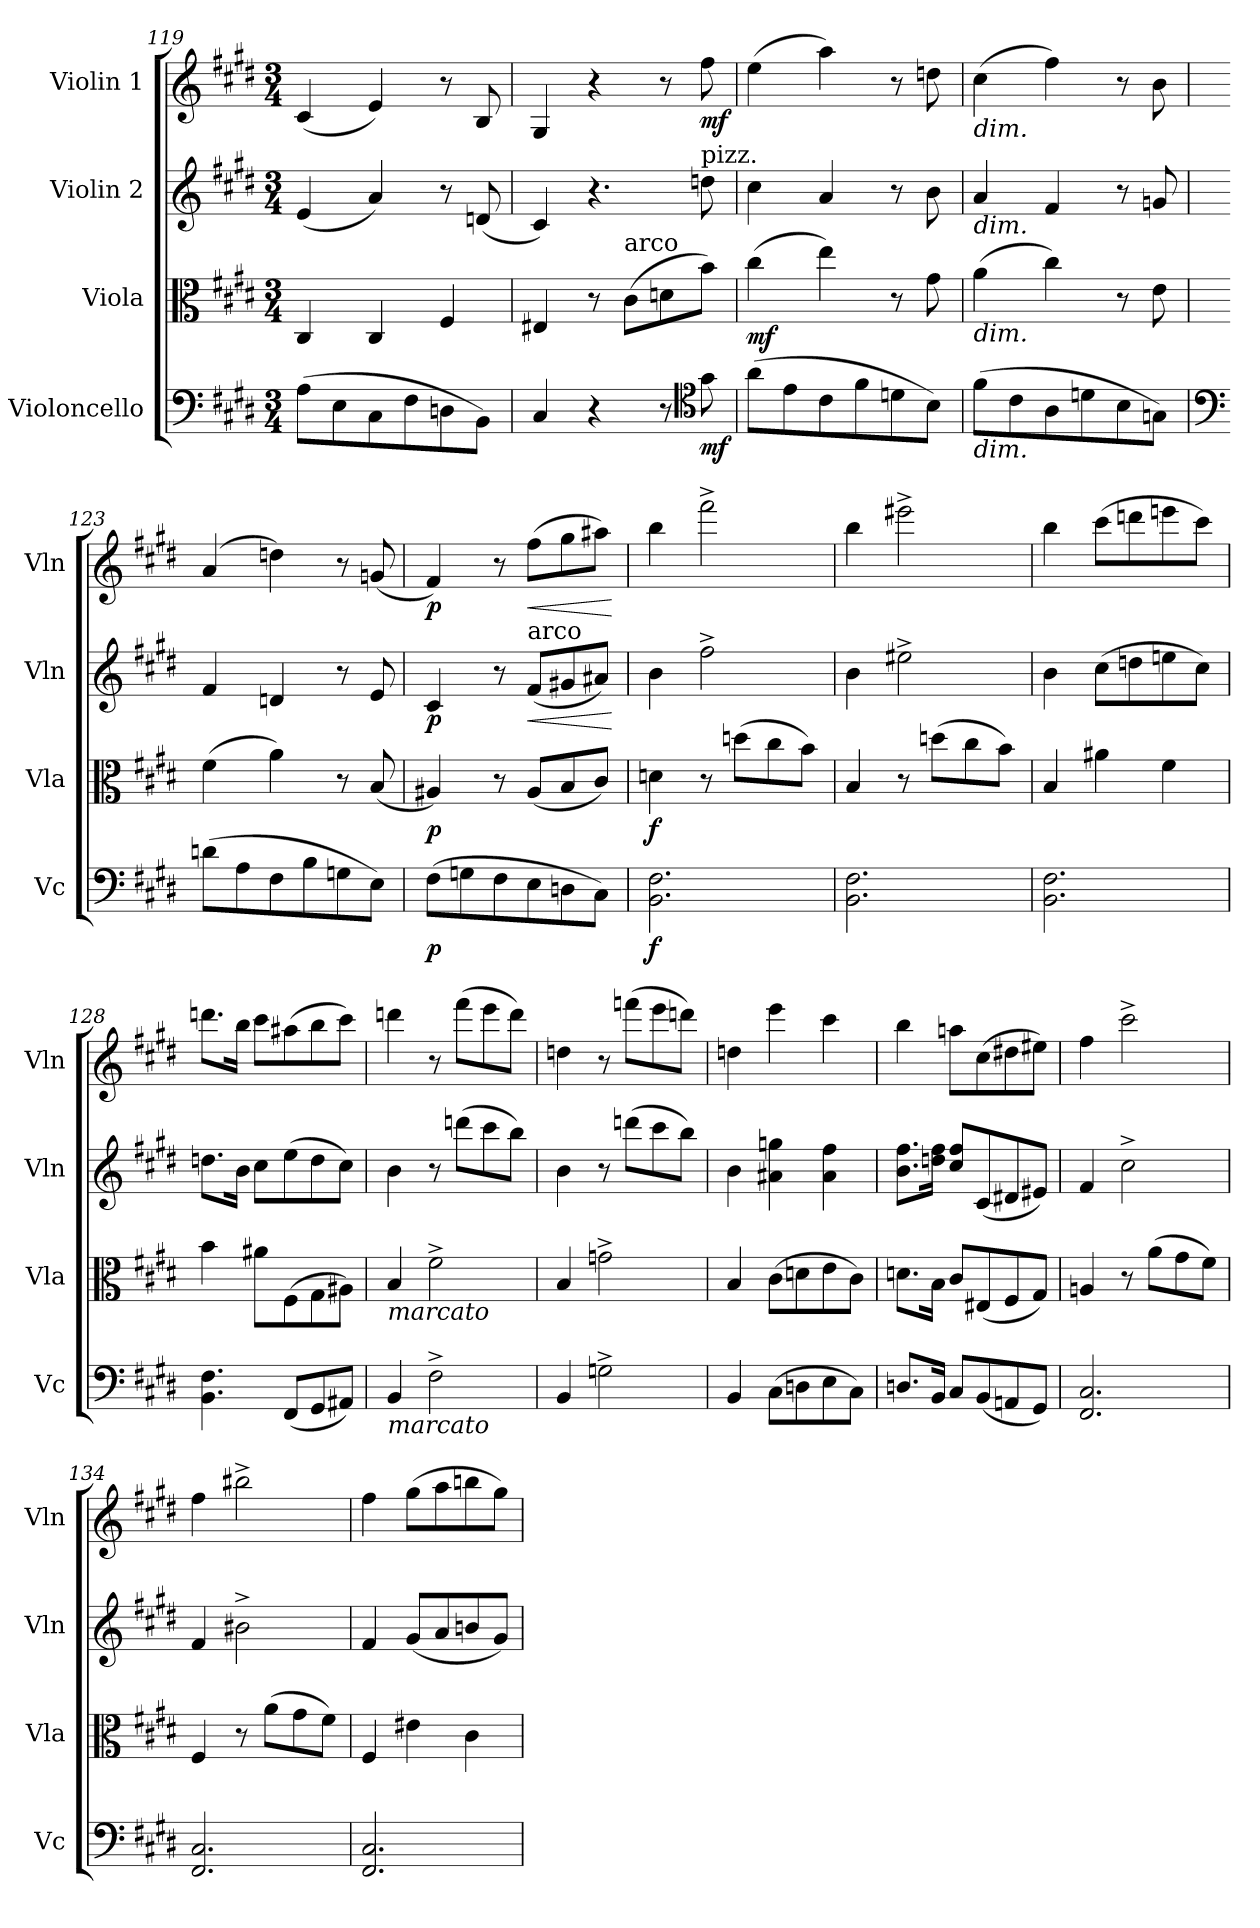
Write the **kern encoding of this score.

**kern	**dynam	**kern	**dynam	**kern	**dynam	**kern	**dynam
*part4	*part4	*part3	*part3	*part2	*part2	*part1	*part1
*staff4	*staff4	*staff3	*staff3	*staff2	*staff2	*staff1	*staff1
*I"Violoncello	*	*I"Viola	*	*I"Violin 2	*	*I"Violin 1	*
*I'Vc	*	*I'Vla	*	*I'Vln	*	*I'Vln	*
*clefF4	*	*clefC3	*	*clefG2	*	*clefG2	*
*k[f#c#g#d#]	*	*k[f#c#g#d#]	*	*k[f#c#g#d#]	*	*k[f#c#g#d#]	*
*M3/4	*	*M3/4	*	*M3/4	*	*M3/4	*
=119	=119	=119	=119	=119	=119	=119	=119
(>8A\L	.	4C#/	.	(<4e/	.	(<4c#/	.
8E\	.	.	.	.	.	.	.
8C#\	.	4C#/	.	4a/)	.	4e/)	.
8F#\	.	.	.	.	.	.	.
8Dn\	.	4F#/	.	8r	.	8r	.
8BB\J)	.	.	.	(<8dn/	.	8B/	.
=120	=120	=120	=120	=120	=120	=120	=120
4C#/	.	4E#X/	.	4c#/)	.	4G#/	.
4r	.	8r	.	4.r	.	4r	.
!	!	!LO:TX:a:t=arco	!	!	!	!	!
.	.	(>8c#\L	.	.	.	.	.
8r	.	8dn\	.	.	.	8r	.
*clefC4	*	*	*	*	*	*	*
!	!	!	!	!LO:TX:a:t=pizz.	!	!	!
!	!LO:DY:b	!	!	!	!LO:DY:b	!	!
!	!	!	!	!	!LO:DY:n=1:b	!	!LO:DY:b
8g#\	mf	8b\J)	.	8ddn\	mf mf	8ff#\	mf
=121	=121	=121	=121	=121	=121	=121	=121
!	!	!	!LO:DY:b	!	!	!	!
(>8a\L	.	(>4cc#\	mf	4cc#\	.	(>4ee\	.
8e\	.	.	.	.	.	.	.
8c#\	.	4ee\)	.	4a/	.	4aa\)	.
8f#\	.	.	.	.	.	.	.
8dn\	.	8r	.	8r	.	8r	.
8B\J)	.	8g#\	.	8b\	.	8ddn\	.
!!LO:LB:g=z
=122	=122	=122	=122	=122	=122	=122	=122
!	!	!	!	!	!	!LO:TX:b:i:t=dim.	!
!	!	!	!	!LO:TX:b:i:t=dim.	!	!	!
!	!	!LO:TX:b:i:t=dim.	!	!	!	!	!
!LO:TX:b:i:t=dim.	!	!	!	!	!	!	!
(>8f#\L	.	(>4a\	.	4a/	.	(>4cc#\	.
8c#\	.	.	.	.	.	.	.
8A\	.	4cc#\)	.	4f#/	.	4ff#\)	.
8dn\	.	.	.	.	.	.	.
8B\	.	8r	.	8r	.	8r	.
8Gn\J)	.	8e\	.	8gn/	.	8b\	.
=123	=123	=123	=123	=123	=123	=123	=123
*clefF4	*	*	*	*	*	*	*
(>8dn\L	.	(>4f#\	.	4f#/	.	(>4a/	.
8A\	.	.	.	.	.	.	.
8F#\	.	4a\)	.	4dn/	.	4ddn\)	.
8B\	.	.	.	.	.	.	.
8Gn\	.	8r	.	8r	.	8r	.
8E\J)	.	(<8B/	.	8e/	.	(<8gn/	.
=124	=124	=124	=124	=124	=124	=124	=124
!	!LO:DY:b	!	!LO:DY:b	!	!LO:DY:b	!	!LO:DY:b
(>8F#\L	p	4A#X/)	p	4c#/	p	4f#/)	p
8Gn\	.	.	.	.	.	.	.
8F#\	.	8r	.	8r	.	8r	.
!	!	!	!	!LO:TX:a:t=arco	!	!	!
!	!	!	!	!	!LO:HP:b	!	!LO:HP:b
8E\	.	(<8A#/L	.	(<8f#/L	<	(>8ff#\L	<
8Dn\	.	8B/	.	8g#X/	.	8gg#\	.
8C#\J)	.	8c#/J)	.	8a#X/J)	.	8aa#X\J)	.
.	.	.	.	.	[	.	[
=125	=125	=125	=125	=125	=125	=125	=125
!	!LO:DY:b	!	!LO:DY:b	!	!LO:DY:b	!	!LO:DY:b
2.BB\ 2.F#\	f	4dn\	f	4b\	other-dynamics	4bb\	other-dynamics
.	.	8r	.	2ff#^\	.	2fff#^\	.
.	.	(>8ddn\L	.	.	.	.	.
.	.	8cc#\	.	.	.	.	.
.	.	8b\J)	.	.	.	.	.
=126	=126	=126	=126	=126	=126	=126	=126
2.BB\ 2.F#\	.	4B/	.	4b\	.	4bb\	.
.	.	8r	.	2ee#X^\	.	2eee#X^\	.
.	.	(>8ddn\L	.	.	.	.	.
.	.	8cc#\	.	.	.	.	.
.	.	8b\J)	.	.	.	.	.
=127	=127	=127	=127	=127	=127	=127	=127
2.BB\ 2.F#\	.	4B/	.	4b\	.	4bb\	.
.	.	4a#X\	.	(>8cc#\L	.	(>8ccc#\L	.
.	.	.	.	8ddn\	.	8dddn\	.
.	.	4f#\	.	8een\	.	8eeen\	.
.	.	.	.	8cc#\J)	.	8ccc#\J)	.
!!LO:LB:g=z
=128	=128	=128	=128	=128	=128	=128	=128
4.BB\ 4.F#\	.	4b\	.	8.ddn\L	.	8.dddn\L	.
.	.	.	.	16b\Jk	.	16bb\Jk	.
.	.	8a#X\L	.	8cc#\L	.	8ccc#\L	.
(<8FF#/L	.	(>8F#\	.	(>8ee\	.	(>8aa#X\	.
8GG#/	.	8G#\	.	8dd\	.	8bb\	.
8AA#X/J)	.	8A#X\J)	.	8cc#\J)	.	8ccc#\J)	.
=129	=129	=129	=129	=129	=129	=129	=129
!	!	!LO:TX:b:i:t=marcato	!	!	!	!	!
!LO:TX:b:i:t=marcato	!	!	!	!	!	!	!
4BB/	.	4B/	.	4b\	.	4dddn\	.
2F#^\	.	2f#^\	.	8r	.	8r	.
.	.	.	.	(>8dddn\L	.	(>8fff#\L	.
.	.	.	.	8ccc#\	.	8eee\	.
.	.	.	.	8bb\J)	.	8ddd\J)	.
=130	=130	=130	=130	=130	=130	=130	=130
4BB/	.	4B/	.	4b\	.	4ddn\	.
2Gn^\	.	2gn^\	.	8r	.	8r	.
.	.	.	.	(>8dddn\L	.	(>8fffn\L	.
.	.	.	.	8ccc#\	.	8eee\	.
.	.	.	.	8bb\J)	.	8dddn\J)	.
=131	=131	=131	=131	=131	=131	=131	=131
4BB/	.	4B/	.	4b\	.	4ddn\	.
(>8C#\L	.	(>8c#\L	.	4a#X\ 4ggn\	.	4eee\	.
8Dn\	.	8dn\	.	.	.	.	.
8E\	.	8e\	.	4a#\ 4ff#\	.	4ccc#\	.
8C#\J)	.	8c#\J)	.	.	.	.	.
!!LO:LB:g=z
=132	=132	=132	=132	=132	=132	=132	=132
8.Dn/L	.	8.dn\L	.	8.b\ 8.ff#\L	.	4bb\	.
16BB/Jk	.	16B\Jk	.	16ddn\ 16ff#\Jk	.	.	.
8C#/L	.	8c#/L	.	8cc#/ 8ff#/L	.	8aan\L	.
(<8BB/	.	(<8E#X/	.	(<8c#/	.	(>8cc#\	.
8AAn/	.	8F#/	.	8d#X/	.	8dd#X\	.
8GG#/J)	.	8G#/J)	.	8e#X/J)	.	8ee#X\J)	.
=133	=133	=133	=133	=133	=133	=133	=133
2.FF#/ 2.C#/	.	4An/	.	4f#/	.	4ff#\	.
.	.	8r	.	2cc#^\	.	2ccc#^\	.
.	.	(>8a\L	.	.	.	.	.
.	.	8g#\	.	.	.	.	.
.	.	8f#\J)	.	.	.	.	.
=134	=134	=134	=134	=134	=134	=134	=134
2.FF#/ 2.C#/	.	4F#/	.	4f#/	.	4ff#\	.
.	.	8r	.	2b#X^\	.	2bb#X^\	.
.	.	(>8a\L	.	.	.	.	.
.	.	8g#\	.	.	.	.	.
.	.	8f#\J)	.	.	.	.	.
=135	=135	=135	=135	=135	=135	=135	=135
2.FF#/ 2.C#/	.	4F#/	.	4f#/	.	4ff#\	.
.	.	4e#X\	.	(<8g#/L	.	(>8gg#\L	.
.	.	.	.	8a/	.	8aa\	.
.	.	4c#\	.	8bn/	.	8bbn\	.
.	.	.	.	8g#/J)	.	8gg#\J)	.
=	=	=	=	=	=	=	=
*-	*-	*-	*-	*-	*-	*-	*-
